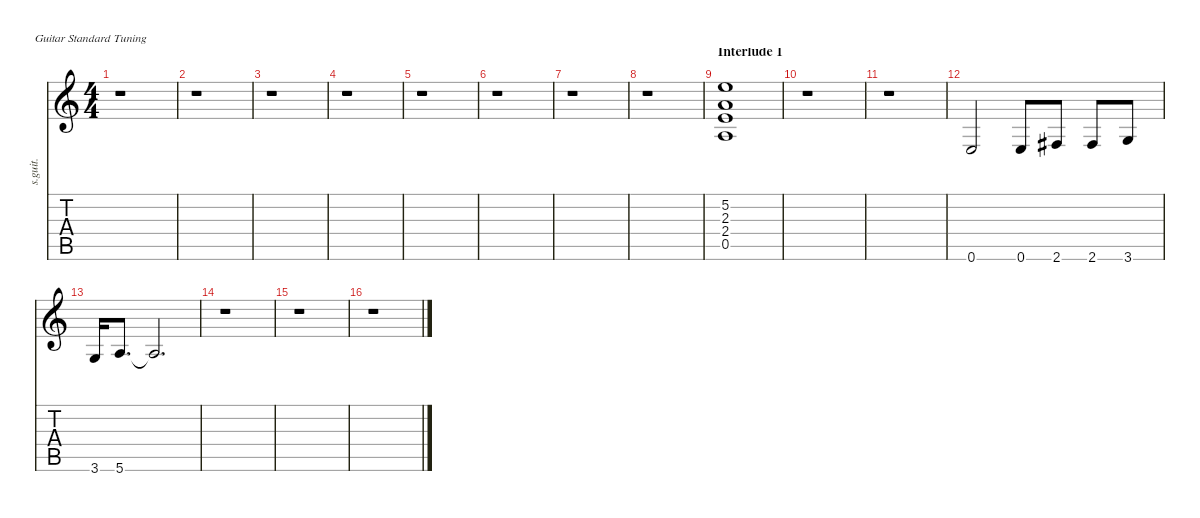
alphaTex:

\defaultSystemsLayout 4
\hideDynamics
\bracketExtendMode nobrackets
\track ("Keyboard" "s.guit.") {instrument fx4atmosphere}
\staff {score tabs}
\tuning (E4 B3 G3 D3 A2 E2)
\displaytranspose 12
\ts (4 4)
\tempo (119 hide)
\clef g2
\ks c
r.1{dy ff} |
r.1 |
r.1 |
r.1 |
r.1 |
r.1 |
r.1 |
r.1 |
\section ("" "Interlude 1")
\tempo (113 hide)
(5.2 2.3 2.4 0.5).1{lyrics (0 "") lyrics (1 "") lyrics (2 "") lyrics (3 "") lyrics (4 "")} |
r.1 |
r.1 |
0.6.2{lyrics (0 "") lyrics (1 "") lyrics (2 "") lyrics (3 "") lyrics (4 "")} 0.6.8{lyrics (0 "") lyrics (1 "") lyrics (2 "") lyrics (3 "") lyrics (4 "")} 2.6{acc #}.8{lyrics (0 "") lyrics (1 "") lyrics (2 "") lyrics (3 "") lyrics (4 "")} 2.6{acc #}.8{lyrics (0 "") lyrics (1 "") lyrics (2 "") lyrics (3 "") lyrics (4 "")} 3.6.8{lyrics (0 "") lyrics (1 "") lyrics (2 "") lyrics (3 "") lyrics (4 "")} |
3.6.16{lyrics (0 "") lyrics (1 "") lyrics (2 "") lyrics (3 "") lyrics (4 "")} 5.6.8{d lyrics (0 "") lyrics (1 "") lyrics (2 "") lyrics (3 "") lyrics (4 "")} 5.6{t}.2{d lyrics (0 "") lyrics (1 "") lyrics (2 "") lyrics (3 "") lyrics (4 "")} |
r.1 |
r.1 |
r.1
